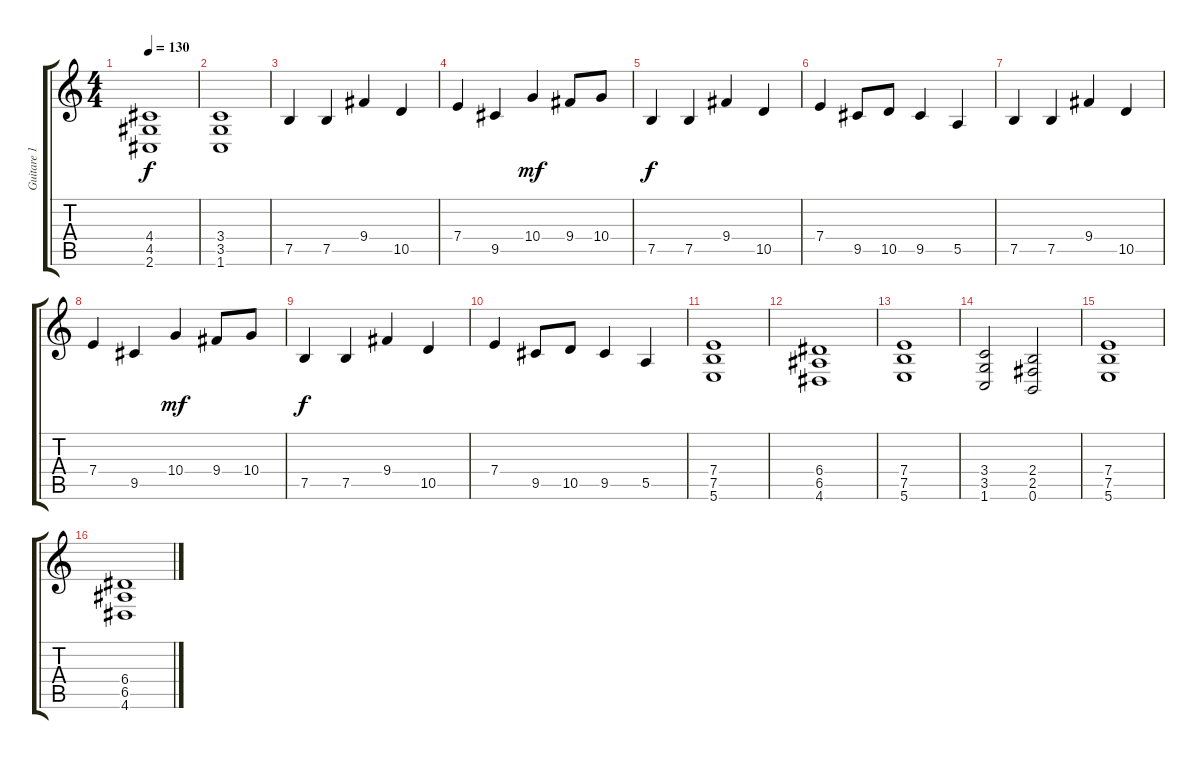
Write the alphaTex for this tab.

\track ("Guitare 1" "Guitare 1") {instrument distortionguitar}
\staff {score tabs}
\tuning (B3 Gb3 D3 A2 E2 B1) {hide}
\ts (4 4)
\tempo 130
\clef g2
\ks c
(4.4 4.5 2.6).1{dy f} |
(3.4 3.5 1.6).1 |
7.5.4 7.5.4 9.4.4 10.5.4 |
7.4.4 9.5.4 10.4.4{dy mf} 9.4.8 10.4.8 |
7.5.4{dy f} 7.5.4 9.4.4 10.5.4 |
7.4.4 9.5.8 10.5.8 9.5.4 5.5.4 |
7.5.4 7.5.4 9.4.4 10.5.4 |
7.4.4 9.5.4 10.4.4{dy mf} 9.4.8 10.4.8 |
7.5.4{dy f} 7.5.4 9.4.4 10.5.4 |
7.4.4 9.5.8 10.5.8 9.5.4 5.5.4 |
(7.4 7.5 5.6).1 |
(6.4 6.5 4.6).1 |
(7.4 7.5 5.6).1 |
(3.4 3.5 1.6).2 (2.4 2.5 0.6).2 |
(7.4 7.5 5.6).1 |
(6.4 6.5 4.6).1
